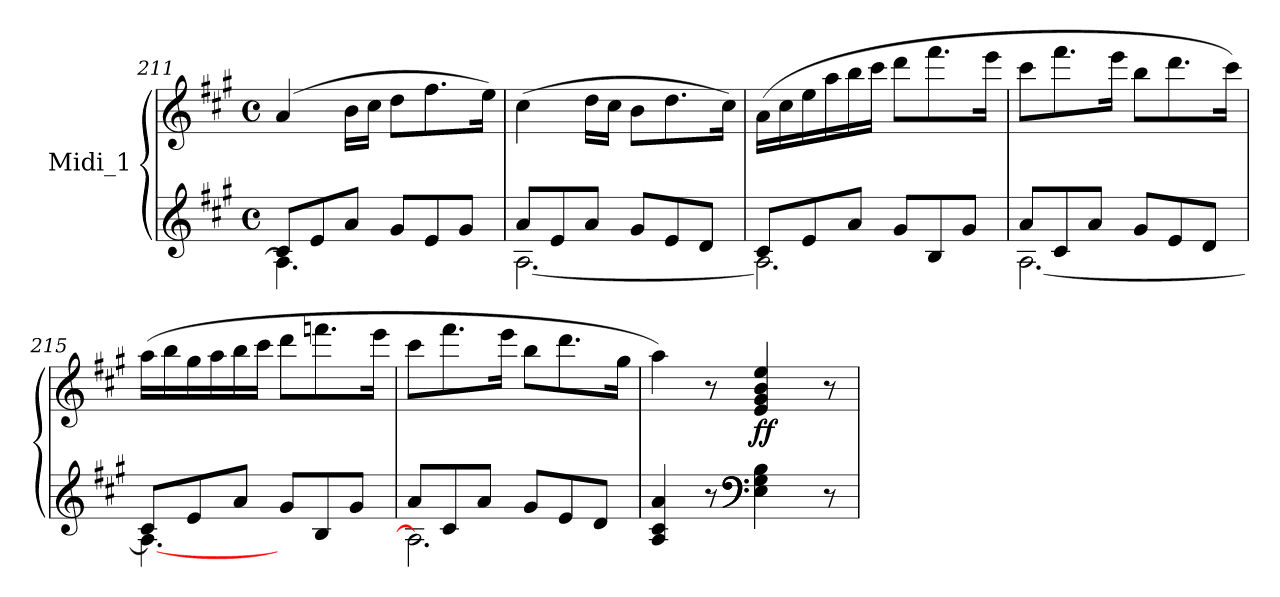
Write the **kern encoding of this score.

**kern	**kern	**dynam
*part1	*part1	*part1
*staff2	*staff1	*staff1/2
*I"Midi_1	*	*
*clefG2	*clefG2	*
*k[f#c#g#]	*k[f#c#g#]	*
*A:	*A:	*
*M4/4	*M4/4	*
*met(c)	*met(c)	*
=211	=211	=211
*^	*	*
8c#/L	4.A\]	(>4a/	.
8e/	.	.	.
8a/J	.	16b\LL	.
.	.	16cc#\JJ	.
8g#/L	8ryy	8dd\L	.
8e/	4ryy	8.ff#\	.
8g#/J	.	.	.
.	.	16ee\Jk)	.
=212	=212	=212	=212
8a/L	[2.A\	(>4cc#\	.
8e/	.	.	.
8a/J	.	16dd\LL	.
.	.	16cc#\JJ	.
8g#/L	.	8b\L	.
8e/	.	8.dd\	.
8d/J	.	.	.
.	.	16cc#\Jk)	.
!!LO:LB:g=z
=213	=213	=213	=213
*	*	*MM85	*
8c#/L	2.A\]	(>16a\LL	.
.	.	16cc#\	.
8e/	.	16ee\	.
.	.	16aa\	.
8a/J	.	16bb\	.
.	.	16ccc#\JJ	.
8g#/L	.	8ddd\L	.
8B/	.	8.fff#\	.
8g#/J	.	.	.
.	.	16eee\Jk	.
=214	=214	=214	=214
8a/L	[2.A\	8ccc#\L	.
8c#/	.	8.fff#\	.
8a/J	.	.	.
.	.	16eee\Jk	.
8g#/L	.	8bb\L	.
8e/	.	8.ddd\	.
8d/J	.	.	.
.	.	16ccc#\Jk)	.
=215	=215	=215	=215
8c#/L	4.A\_	(>16aa\LL	.
.	.	16bb\	.
8e/	.	16gg#\	.
.	.	16aa\	.
8a/J	.	16bb\	.
.	.	16ccc#\JJ	.
8g#/L	8ryy	8ddd\L	.
8B/	4ryy	8.fffn\	.
8g#/J	.	.	.
.	.	16eee\Jk	.
=216	=216	=216	=216
8a/L	2.A\]	8ccc#\L	.
8c#/	.	8.fff#i\	.
8a/J	.	.	.
.	.	16eee\Jk	.
8g#/L	.	8bb\L	.
8e/	.	8.ddd\	.
8d/J	.	.	.
.	.	16gg#\Jk	.
!!LO:PB:g=z
=217	=217	=217	=217
4A/ 4c#/ 4a/	4ryy	4aa\)	.
8r	8ryy	8r	.
*clefF4	*	*	*
!	!	!	!LO:DY:b
4E\ 4G#\ 4B\	8ryy	4e/ 4g#/ 4b/ 4ee/	ff
.	4ryy	.	.
8r	.	8r	.
*v	*v	*	*
=	=	=
*-	*-	*-
